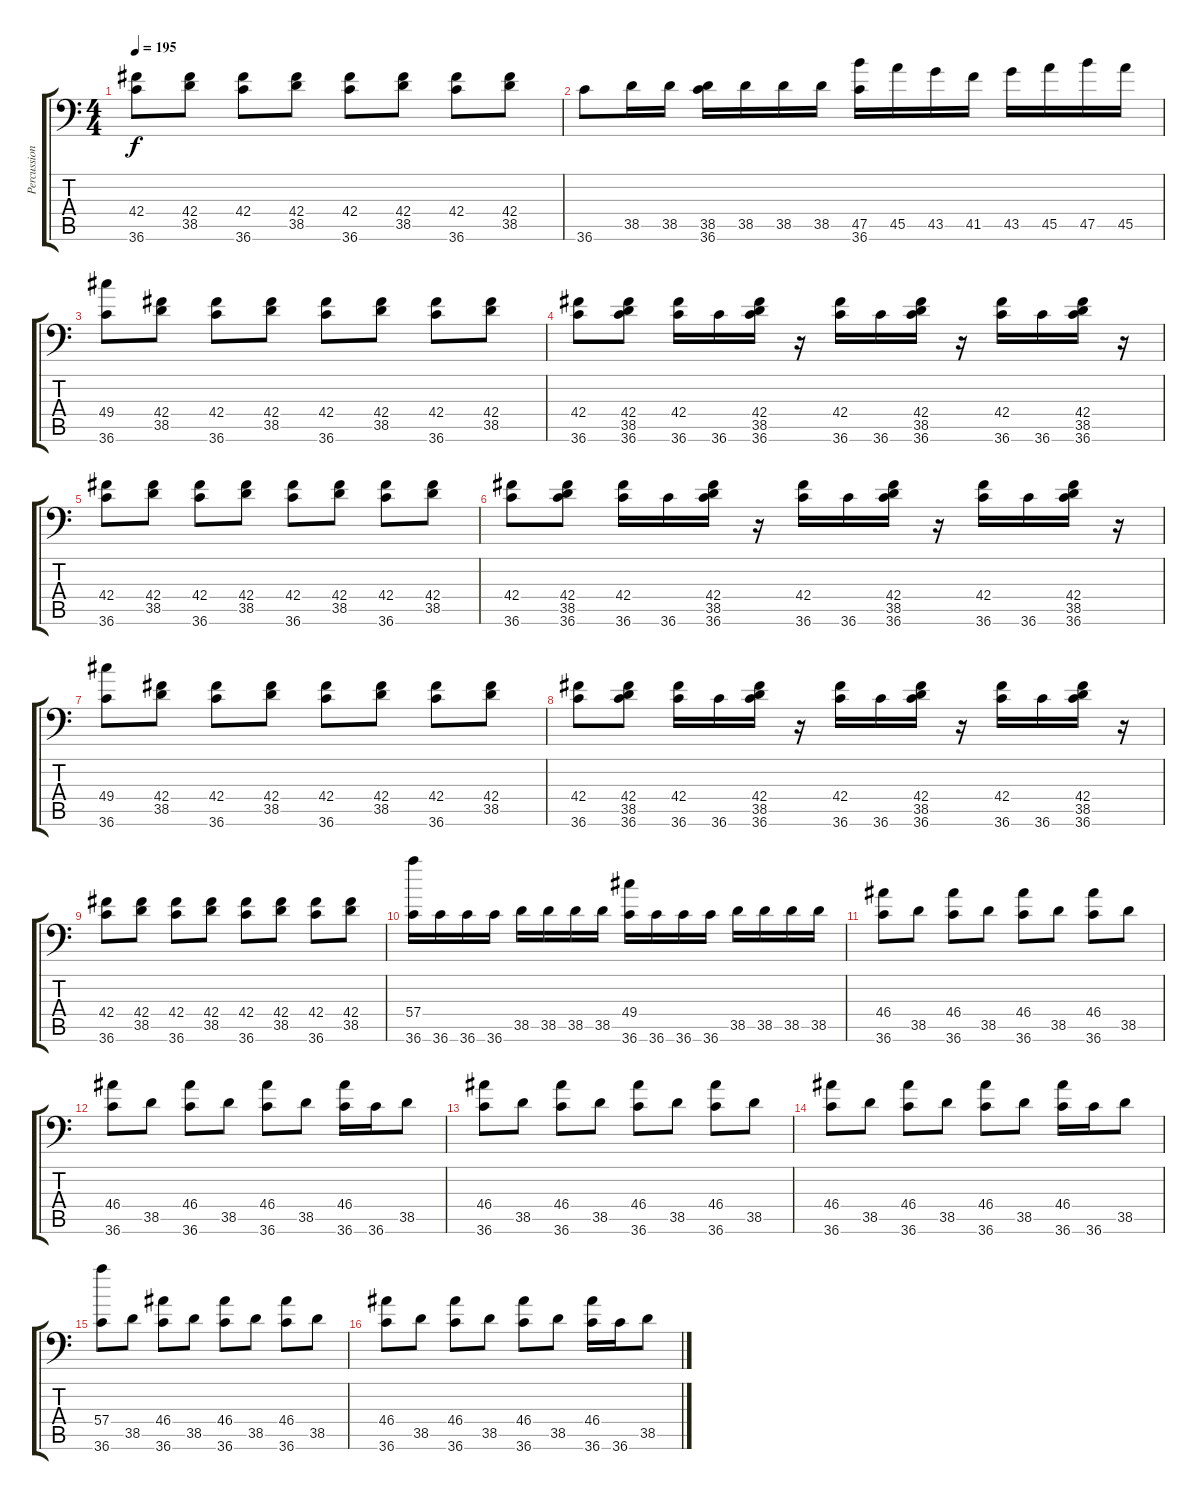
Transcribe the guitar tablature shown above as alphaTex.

\track ("Percussion" "Percussion") {instrument acousticgrandpiano}
\staff {score tabs}
\tuning (C-1 C-1 C-1 C-1 C-1 C-1) {hide}
\ts (4 4)
\tempo 195
\clef f4
\ks c
(42.4 36.6).8{dy f} (42.4 38.5).8 (42.4 36.6).8 (42.4 38.5).8 (42.4 36.6).8 (42.4 38.5).8 (42.4 36.6).8 (42.4 38.5).8 |
36.6.8 38.5.16 38.5.16 (38.5 36.6).16 38.5.16 38.5.16 38.5.16 (47.5 36.6).16 45.5.16 43.5.16 41.5.16 43.5.16 45.5.16 47.5.16 45.5.16 |
(49.4 36.6).8 (42.4 38.5).8 (42.4 36.6).8 (42.4 38.5).8 (42.4 36.6).8 (42.4 38.5).8 (42.4 36.6).8 (42.4 38.5).8 |
(42.4 36.6).8 (42.4 38.5 36.6).8 (42.4 36.6).16 36.6.16 (42.4 38.5 36.6).16 r.16 (42.4 36.6).16 36.6.16 (42.4 38.5 36.6).16 r.16 (42.4 36.6).16 36.6.16 (42.4 38.5 36.6).16 r.16 |
(42.4 36.6).8 (42.4 38.5).8 (42.4 36.6).8 (42.4 38.5).8 (42.4 36.6).8 (42.4 38.5).8 (42.4 36.6).8 (42.4 38.5).8 |
(42.4 36.6).8 (42.4 38.5 36.6).8 (42.4 36.6).16 36.6.16 (42.4 38.5 36.6).16 r.16 (42.4 36.6).16 36.6.16 (42.4 38.5 36.6).16 r.16 (42.4 36.6).16 36.6.16 (42.4 38.5 36.6).16 r.16 |
(49.4 36.6).8 (42.4 38.5).8 (42.4 36.6).8 (42.4 38.5).8 (42.4 36.6).8 (42.4 38.5).8 (42.4 36.6).8 (42.4 38.5).8 |
(42.4 36.6).8 (42.4 38.5 36.6).8 (42.4 36.6).16 36.6.16 (42.4 38.5 36.6).16 r.16 (42.4 36.6).16 36.6.16 (42.4 38.5 36.6).16 r.16 (42.4 36.6).16 36.6.16 (42.4 38.5 36.6).16 r.16 |
(42.4 36.6).8 (42.4 38.5).8 (42.4 36.6).8 (42.4 38.5).8 (42.4 36.6).8 (42.4 38.5).8 (42.4 36.6).8 (42.4 38.5).8 |
(57.4 36.6).16 36.6.16 36.6.16 36.6.16 38.5.16 38.5.16 38.5.16 38.5.16 (49.4 36.6).16 36.6.16 36.6.16 36.6.16 38.5.16 38.5.16 38.5.16 38.5.16 |
(46.4 36.6).8 38.5.8 (46.4 36.6).8 38.5.8 (46.4 36.6).8 38.5.8 (46.4 36.6).8 38.5.8 |
(46.4 36.6).8 38.5.8 (46.4 36.6).8 38.5.8 (46.4 36.6).8 38.5.8 (46.4 36.6).16 36.6.16 38.5.8 |
(46.4 36.6).8 38.5.8 (46.4 36.6).8 38.5.8 (46.4 36.6).8 38.5.8 (46.4 36.6).8 38.5.8 |
(46.4 36.6).8 38.5.8 (46.4 36.6).8 38.5.8 (46.4 36.6).8 38.5.8 (46.4 36.6).16 36.6.16 38.5.8 |
(57.4 36.6).8 38.5.8 (46.4 36.6).8 38.5.8 (46.4 36.6).8 38.5.8 (46.4 36.6).8 38.5.8 |
(46.4 36.6).8 38.5.8 (46.4 36.6).8 38.5.8 (46.4 36.6).8 38.5.8 (46.4 36.6).16 36.6.16 38.5.8
